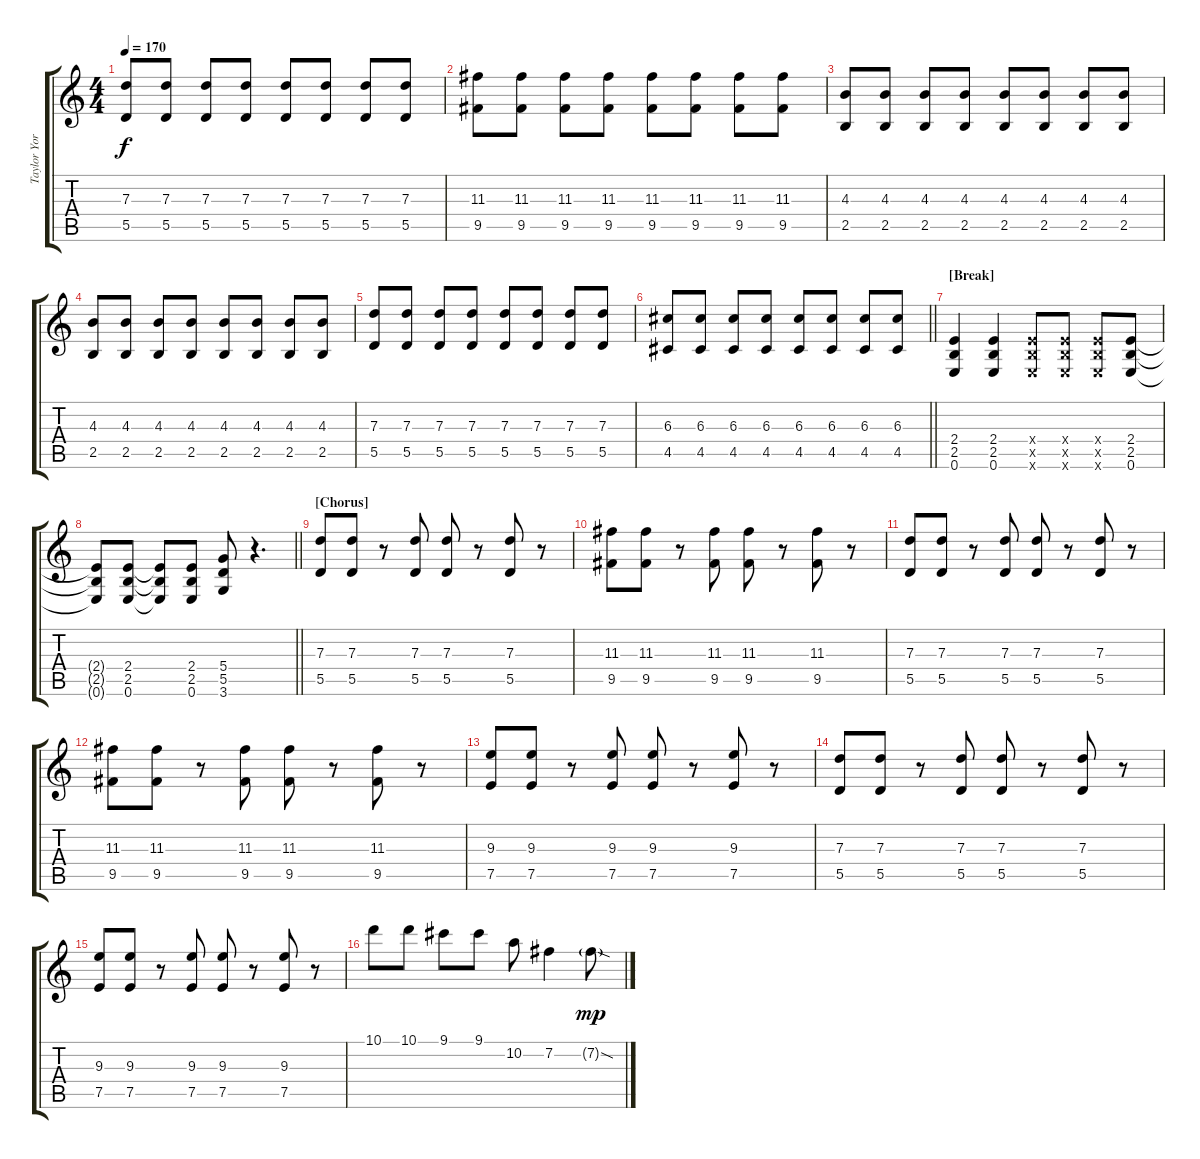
\track ("Taylor York" "Taylor Yor") {instrument distortionguitar}
\staff {score tabs}
\tuning (E4 B3 G3 D3 A2 E2) {hide}
\ts (4 4)
\tempo 170
\clef g2
\ks c
(7.3 5.5).8{dy f} (7.3 5.5).8 (7.3 5.5).8 (7.3 5.5).8 (7.3 5.5).8 (7.3 5.5).8 (7.3 5.5).8 (7.3 5.5).8 |
(11.3 9.5).8 (11.3 9.5).8 (11.3 9.5).8 (11.3 9.5).8 (11.3 9.5).8 (11.3 9.5).8 (11.3 9.5).8 (11.3 9.5).8 |
(4.3 2.5).8 (4.3 2.5).8 (4.3 2.5).8 (4.3 2.5).8 (4.3 2.5).8 (4.3 2.5).8 (4.3 2.5).8 (4.3 2.5).8 |
(4.3 2.5).8 (4.3 2.5).8 (4.3 2.5).8 (4.3 2.5).8 (4.3 2.5).8 (4.3 2.5).8 (4.3 2.5).8 (4.3 2.5).8 |
(7.3 5.5).8 (7.3 5.5).8 (7.3 5.5).8 (7.3 5.5).8 (7.3 5.5).8 (7.3 5.5).8 (7.3 5.5).8 (7.3 5.5).8 |
\barLineRight lightlight
(6.3 4.5).8 (6.3 4.5).8 (6.3 4.5).8 (6.3 4.5).8 (6.3 4.5).8 (6.3 4.5).8 (6.3 4.5).8 (6.3 4.5).8 |
\section ("" "[Break]")
(2.4 2.5 0.6).4 (2.4 2.5 0.6).4 (2.4{x} 2.5{x} 0.6{x}).8 (2.4{x} 2.5{x} 0.6{x}).8 (2.4{x} 2.5{x} 0.6{x}).8 (2.4 2.5 0.6).8 |
\barLineRight lightlight
(2.4{t} 2.5{t} 0.6{t}).8 (2.4 2.5 0.6).8 (2.4{t} 2.5{t} 0.6{t}).8 (2.4 2.5 0.6).8 (5.4 5.5 3.6).8 r.4{d} |
\section ("" "[Chorus]")
(7.3 5.5).8 (7.3 5.5).8 r.8 (7.3 5.5).8 (7.3 5.5).8 r.8 (7.3 5.5).8 r.8 |
(11.3 9.5).8 (11.3 9.5).8 r.8 (11.3 9.5).8 (11.3 9.5).8 r.8 (11.3 9.5).8 r.8 |
(7.3 5.5).8 (7.3 5.5).8 r.8 (7.3 5.5).8 (7.3 5.5).8 r.8 (7.3 5.5).8 r.8 |
(11.3 9.5).8 (11.3 9.5).8 r.8 (11.3 9.5).8 (11.3 9.5).8 r.8 (11.3 9.5).8 r.8 |
(9.3 7.5).8 (9.3 7.5).8 r.8 (9.3 7.5).8 (9.3 7.5).8 r.8 (9.3 7.5).8 r.8 |
(7.3 5.5).8 (7.3 5.5).8 r.8 (7.3 5.5).8 (7.3 5.5).8 r.8 (7.3 5.5).8 r.8 |
(9.3 7.5).8 (9.3 7.5).8 r.8 (9.3 7.5).8 (9.3 7.5).8 r.8 (9.3 7.5).8 r.8 |
10.1.8 10.1.8 9.1.8 9.1.8 10.2.8 7.2.4 7.2{sod g}.8{dy mp}
